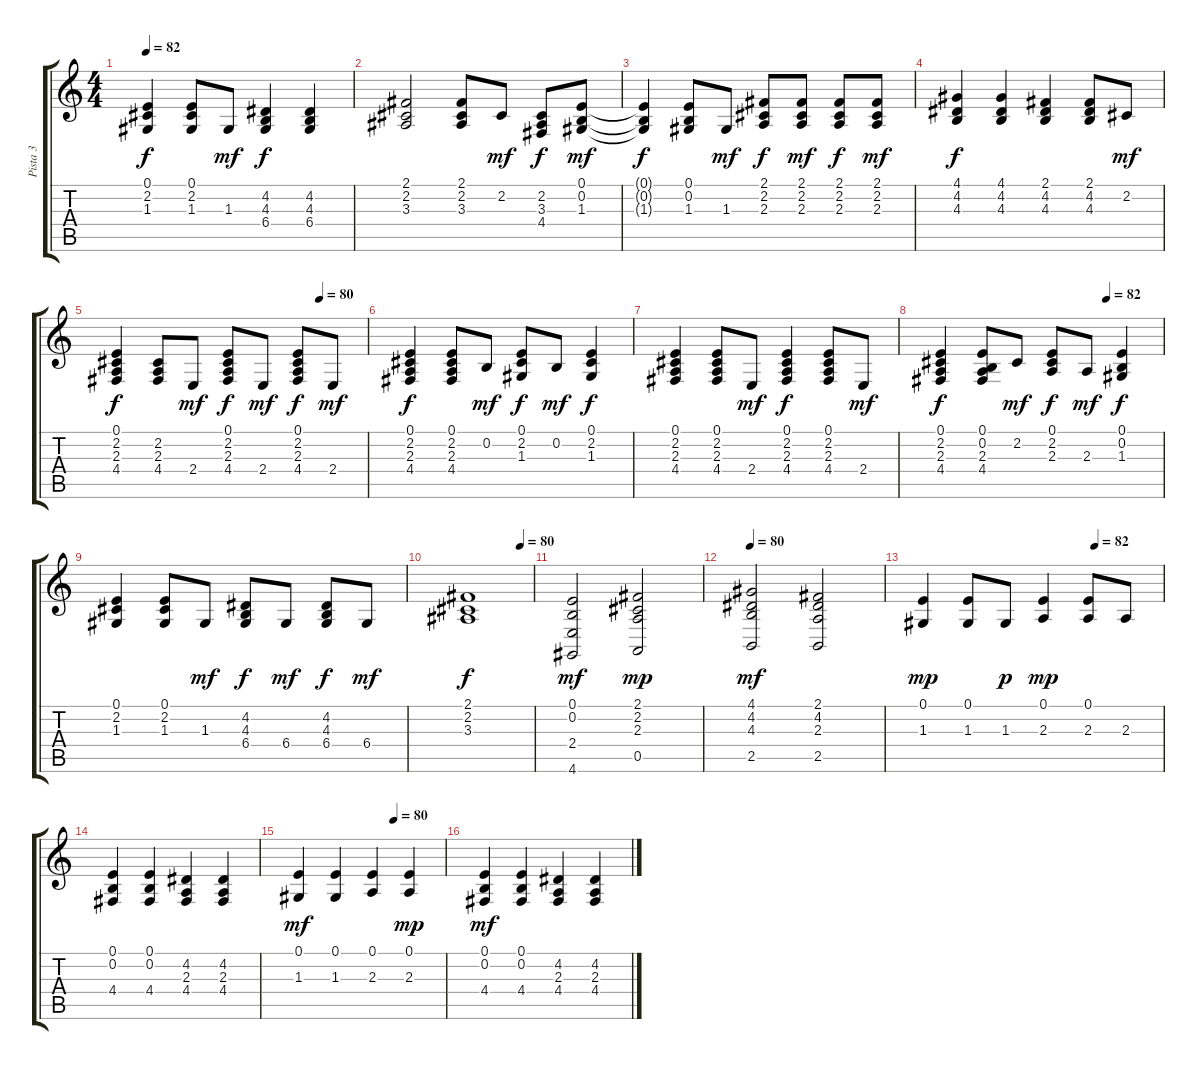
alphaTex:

\track ("Pista 3" "Pista 3") {instrument acousticgrandpiano}
\staff {score tabs}
\tuning (E4 B3 G3 D3 A2 E2) {hide}
\ts (4 4)
\tempo 82
\clef g2
\ks c
(0.1 2.2 1.3).4{dy f} (0.1 2.2 1.3).8 1.3.8{dy mf} (4.2 4.3 6.4).4{dy f} (4.2 4.3 6.4).4 |
(2.1 2.2 3.3).2 (2.1 2.2 3.3).8 2.2.8{dy mf} (2.2 3.3 4.4).8{dy f} (0.1 0.2 1.3).8{dy mf} |
(0.1{t} 0.2{t} 1.3{t}).4{dy f} (0.1 0.2 1.3).8 1.3.8{dy mf} (2.1 2.2 2.3).8{dy f} (2.1 2.2 2.3).8{dy mf} (2.1 2.2 2.3).8{dy f} (2.1 2.2 2.3).8{dy mf} |
(4.1 4.2 4.3).4{dy f} (4.1 4.2 4.3).4 (2.1 4.2 4.3).4 (2.1 4.2 4.3).8 2.2.8{dy mf} |
\tempo (80 0.8125)
(0.1 2.2 2.3 4.4).4{dy f} (2.2 2.3 4.4).8 2.4.8{dy mf} (0.1 2.2 2.3 4.4).8{dy f} 2.4.8{dy mf} (0.1 2.2 2.3 4.4).8{dy f} 2.4.8{dy mf} |
(0.1 2.2 2.3 4.4).4{dy f} (0.1 2.2 2.3 4.4).8 0.2.8{dy mf} (0.1 2.2 1.3).8{dy f} 0.2.8{dy mf} (0.1 2.2 1.3).4{dy f} |
(0.1 2.2 2.3 4.4).4 (0.1 2.2 2.3 4.4).8 2.4.8{dy mf} (0.1 2.2 2.3 4.4).4{dy f} (0.1 2.2 2.3 4.4).8 2.4.8{dy mf} |
\tempo (82 0.75)
(0.1 2.2 2.3 4.4).4{dy f} (0.1 0.2 2.3 4.4).8 2.2.8{dy mf} (0.1 2.2 2.3).8{dy f} 2.3.8{dy mf} (0.1 0.2 1.3).4{dy f} |
(0.1 2.2 1.3).4 (0.1 2.2 1.3).8 1.3.8{dy mf} (4.2 4.3 6.4).8{dy f} 6.4.8{dy mf} (4.2 4.3 6.4).8{dy f} 6.4.8{dy mf} |
\tempo (80 0.8125)
(2.1 2.2 3.3).1{dy f} |
(0.1 0.2 2.4 4.6).2{dy mf} (2.1 2.2 2.3 0.5).2{dy mp} |
\tempo 80
(4.1 4.2 4.3 2.5).2{dy mf} (2.1 4.2 2.3 2.5).2 |
\tempo (82 0.71875)
(0.1 1.3).4{dy mp} (0.1 1.3).8 1.3.8{dy p} (0.1 2.3).4{dy mp} (0.1 2.3).8 2.3.8 |
(0.1 0.2 4.4).4 (0.1 0.2 4.4).4 (4.2 2.3 4.4).4 (4.2 2.3 4.4).4 |
\tempo (80 0.65625)
(0.1 1.3).4{dy mf} (0.1 1.3).4 (0.1 2.3).4 (0.1 2.3).4{dy mp} |
(0.1 0.2 4.4).4{dy mf} (0.1 0.2 4.4).4 (4.2 2.3 4.4).4 (4.2 2.3 4.4).4
